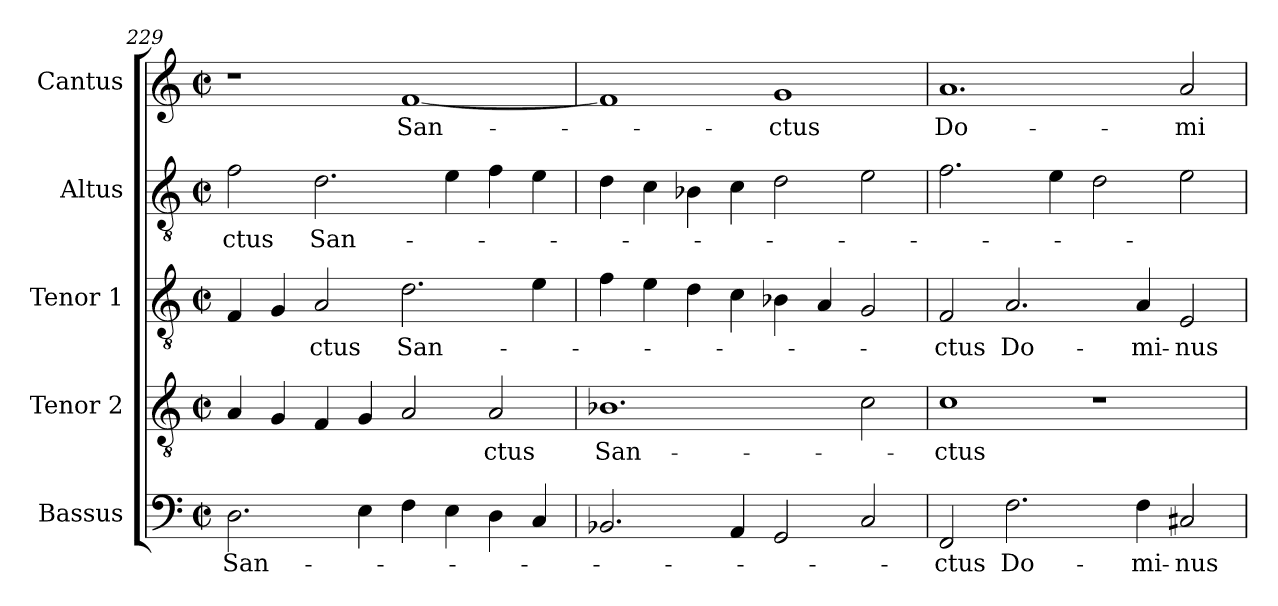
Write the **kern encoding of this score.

**kern	**text	**kern	**text	**kern	**text	**kern	**text	**kern	**text
*part5	*part5	*part4	*part4	*part3	*part3	*part2	*part2	*part1	*part1
*staff5	*staff5	*staff4	*staff4	*staff3	*staff3	*staff2	*staff2	*staff1	*staff1
*I"Bassus	*	*I"Tenor 2	*	*I"Tenor 1	*	*I"Altus	*	*I"Cantus	*
*clefF4	*	*clefGv2	*	*clefGv2	*	*clefGv2	*	*clefG2	*
*k[]	*	*k[]	*	*k[]	*	*k[]	*	*k[]	*
*C:	*	*C:	*	*C:	*	*C:	*	*C:	*
*M2/2	*	*M2/2	*	*M2/2	*	*M2/2	*	*M2/2	*
*met(c|)	*	*met(c|)	*	*met(c|)	*	*met(c|)	*	*met(c|)	*
=229	=229	=229	=229	=229	=229	=229	=229	=229	=229
!	!LO:LY:b:cj	!	!	!	!	!	!LO:LY:b:cj	!	!
2.D\	San-	4A/	.	4F/	.	2f\	-ctus	1r	.
.	.	4G/	.	4G/	.	.	.	.	.
!	!	!	!	!	!LO:LY:b:cj	!	!LO:LY:b:cj	!	!
.	.	4F/	.	2A/	-ctus	2.d\	San-	.	.
4E\	.	4G/	.	.	.	.	.	.	.
!	!	!	!	!	!LO:LY:b:cj	!	!	!	!LO:LY:b:cj
4F\	.	2A/	.	2.d\	San-	.	.	[<1f	San-
4E\	.	.	.	.	.	4e\	.	.	.
!	!	!	!LO:LY:b:cj	!	!	!	!	!	!
4D\	.	2A/	-ctus	.	.	4f\	.	.	.
4C/	.	.	.	4e\	.	4e\	.	.	.
=230	=230	=230	=230	=230	=230	=230	=230	=230	=230
!	!	!	!LO:LY:b:cj	!	!	!	!	!	!
2.BB-X/	.	1.B-	San-	4f\	.	4d\	.	1f]	.
.	.	.	.	4e\	.	4c\	.	.	.
.	.	.	.	4d\	.	4B-X\	.	.	.
4AA/	.	.	.	4c\	.	4c\	.	.	.
!	!	!	!	!	!	!	!	!	!LO:LY:b:cj
2GG/	.	.	.	4B-X\	.	2d\	.	1g	-ctus
.	.	.	.	4A/	.	.	.	.	.
2C/	.	2c\	.	2G/	.	2e\	.	.	.
=231	=231	=231	=231	=231	=231	=231	=231	=231	=231
!	!LO:LY:b:cj	!	!LO:LY:b:cj	!	!LO:LY:b:cj	!	!	!	!LO:LY:b:cj
2FF/	-ctus	1c	-ctus	2F/	-ctus	2.f\	.	1.a	Do-
!	!LO:LY:b:cj	!	!	!	!LO:LY:b:cj	!	!	!	!
2.F\	Do-	.	.	2.A/	Do-	.	.	.	.
.	.	.	.	.	.	4e\	.	.	.
.	.	1r	.	.	.	2d\	.	.	.
!	!LO:LY:b	!	!	!	!LO:LY:b	!	!	!	!
4F\	-mi-	.	.	4A/	-mi-	.	.	.	.
!	!LO:LY:b:rj	!	!	!	!LO:LY:b:rj	!	!	!	!LO:LY:b:cj
2C#X/	-nus	.	.	2E/	-nus	2e\	.	2a/	-mi-
=	=	=	=	=	=	=	=	=	=
*-	*-	*-	*-	*-	*-	*-	*-	*-	*-
